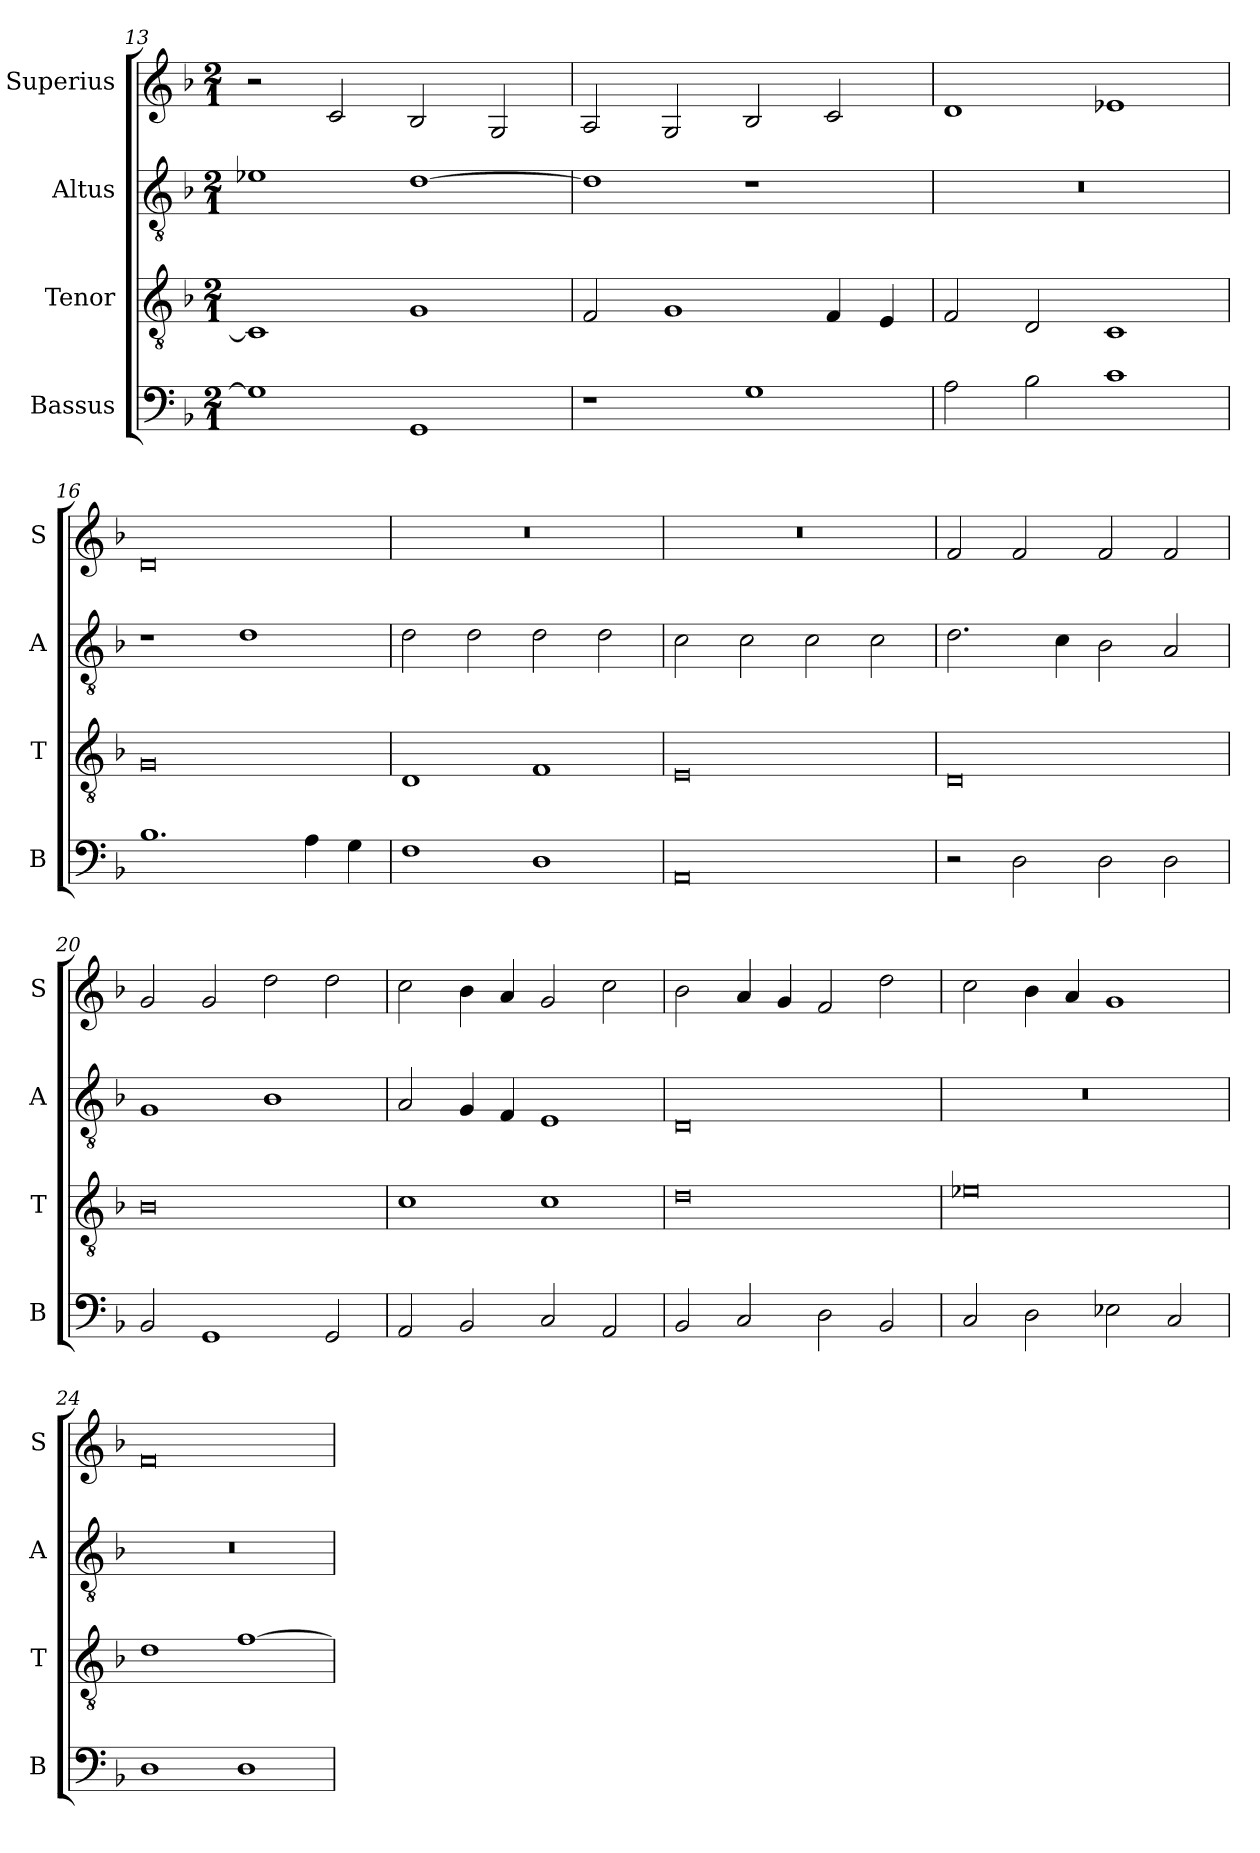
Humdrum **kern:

**kern	**kern	**kern	**kern
*part4	*part3	*part2	*part1
*staff4	*staff3	*staff2	*staff1
*I"Bassus	*I"Tenor	*I"Altus	*I"Superius
*I'B	*I'T	*I'A	*I'S
*clefF4	*clefGv2	*clefGv2	*clefG2
*k[b-]	*k[b-]	*k[b-]	*k[b-]
*M2/1	*M2/1	*M2/1	*M2/1
=13	=13	=13	=13
1G]	1C]	1e-X	2r
.	.	.	2c/
1GG	1G	[1d	2B-/
.	.	.	2G/
=14	=14	=14	=14
1r	2F/	1d]	2A/
.	1G	.	2G/
1G	.	1r	2B-/
.	4F/	.	2c/
.	4E/	.	.
=15	=15	=15	=15
2A\	2F/	0r	1d
2B-\	2D/	.	.
1c	1C	.	1e-X
=16	=16	=16	=16
1.B-	0G	1r	0d
.	.	1d	.
4A\	.	.	.
4G\	.	.	.
=17	=17	=17	=17
1F	1D	2d\	0r
.	.	2d\	.
1D	1F	2d\	.
.	.	2d\	.
=18	=18	=18	=18
0AA	0E	2c\	0r
.	.	2c\	.
.	.	2c\	.
.	.	2c\	.
=19	=19	=19	=19
2r	0D	2.d\	2f/
2D\	.	.	2f/
.	.	4c\	.
2D\	.	2B-\	2f/
2D\	.	2A/	2f/
=20	=20	=20	=20
2BB-/	0B-	1G	2g/
1GG	.	.	2g/
.	.	1B-	2dd\
2GG/	.	.	2dd\
=21	=21	=21	=21
2AA/	1c	2A/	2cc\
2BB-/	.	4G/	4b-\
.	.	4F/	4a/
2C/	1c	1E	2g/
2AA/	.	.	2cc\
=22	=22	=22	=22
2BB-/	0d	0D	2b-\
2C/	.	.	4a/
.	.	.	4g/
2D\	.	.	2f/
2BB-/	.	.	2dd\
=23	=23	=23	=23
2C/	0e-X	0r	2cc\
2D\	.	.	4b-\
.	.	.	4a/
2E-X\	.	.	1g
2C/	.	.	.
=24	=24	=24	=24
1D	1d	0r	0f
1D	[1f	.	.
=	=	=	=
*-	*-	*-	*-
